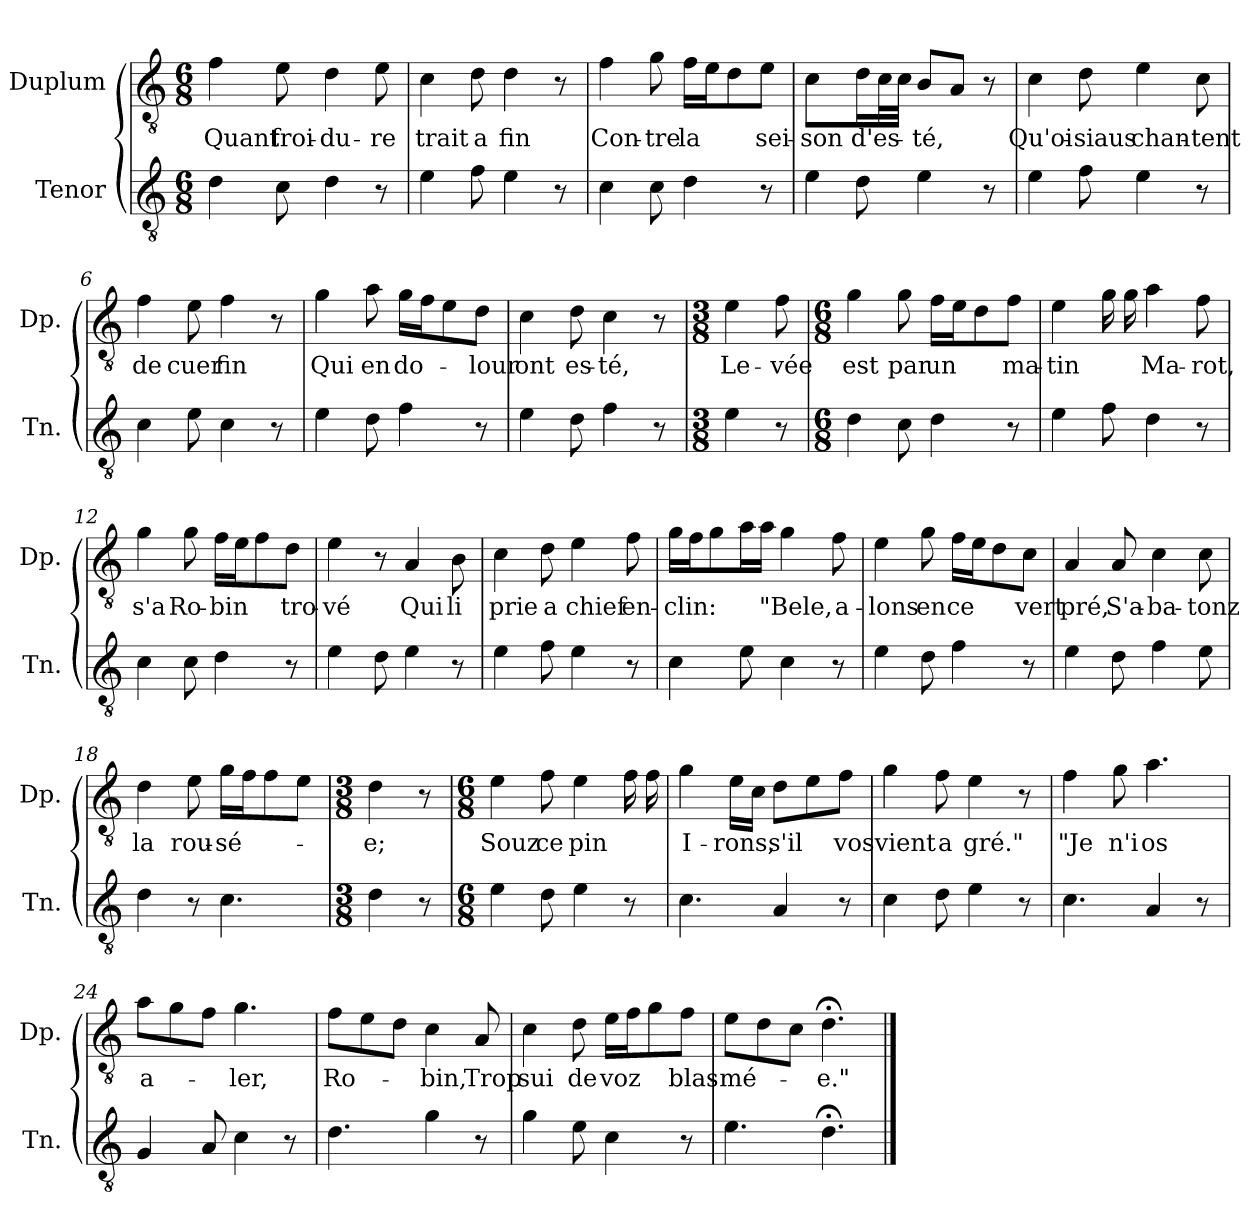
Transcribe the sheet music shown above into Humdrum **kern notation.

**kern	**kern	**text
*part2	*part1	*part1
*staff2	*staff1	*staff1
*I"Tenor	*I"Duplum	*
*I'Tn.	*I'Dp.	*
*clefGv2	*clefGv2	*
*k[]	*k[]	*
*M6/8	*M6/8	*
=1	=1	=1
!	!	!LO:LY:b
4d\	4f\	Quant
!	!	!LO:LY:b
8c\	8e\	froi-
!	!	!LO:LY:b
4d\	4d\	-du-
!	!	!LO:LY:b
8r	8e\	-re
=2	=2	=2
!	!	!LO:LY:b
4e\	4c\	trait
!	!	!LO:LY:b
8f\	8d\	a
!	!	!LO:LY:b
4e\	4d\	fin
8r	8r	.
=3	=3	=3
!	!	!LO:LY:b
4c\	4f\	Con-
!	!	!LO:LY:b
8c\	8g\	-tre
!	!	!LO:LY:b
4d\	16f\LL	la
.	16e\J	.
.	8d\	.
!	!	!LO:LY:b
8r	8e\J	sei-
=4	=4	=4
!	!	!LO:LY:b
4e\	4c\	-son
!	!	!LO:LY:b
8d\	16d\LL	d'es-
*	*tremolo	*
.	32c\	.
.	32c\JJJ	.
*	*Xtremolo	*
!	!	!LO:LY:b
4e\	8B/L	-té,
.	8A/J	.
8r	8r	.
=5	=5	=5
!	!	!LO:LY:b
4e\	4c\	Qu'oi-
!	!	!LO:LY:b
8f\	8d\	-siaus
!	!	!LO:LY:b
4e\	4e\	chan-
!	!	!LO:LY:b
8r	8c\	-tent
!!LO:LB:g=z
=6	=6	=6
!	!	!LO:LY:b
4c\	4f\	de
!	!	!LO:LY:b
8e\	8e\	cuer
!	!	!LO:LY:b
4c\	4f\	fin
8r	8r	.
=7	=7	=7
!	!	!LO:LY:b
4e\	4g\	Qui
!	!	!LO:LY:b
8d\	8a\	en
!	!	!LO:LY:b
4f\	16g\LL	do-
.	16f\J	.
.	8e\	.
!	!	!LO:LY:b
8r	8d\J	-lour
=8	=8	=8
!	!	!LO:LY:b
4e\	4c\	ont
!	!	!LO:LY:b
8d\	8d\	es-
!	!	!LO:LY:b
4f\	4c\	-té,
8r	8r	.
=9	=9	=9
*M3/8	*M3/8	*
!	!	!LO:LY:b
4e\	4e\	Le-
!	!	!LO:LY:b
8r	8f\	-vée
=10	=10	=10
*M6/8	*M6/8	*
!	!	!LO:LY:b
4d\	4g\	est
!	!	!LO:LY:b
8c\	8g\	par
!	!	!LO:LY:b
4d\	16f\LL	un
.	16e\J	.
.	8d\	.
!	!	!LO:LY:b
8r	8f\J	ma-
=11	=11	=11
!	!	!LO:LY:b
4e\	4e\	-tin
*	*tremolo	*
8f\	16g\	.
.	16g\	.
*	*Xtremolo	*
!	!	!LO:LY:b
4d\	4a\	Ma-
!	!	!LO:LY:b
8r	8f\	-rot,
!!LO:LB:g=z
=12	=12	=12
!	!	!LO:LY:b
4c\	4g\	s'a
!	!	!LO:LY:b
8c\	8g\	Ro-
!	!	!LO:LY:b
4d\	16f\LL	-bin
.	16e\J	.
.	8f\	.
!	!	!LO:LY:b
8r	8d\J	tro-
=13	=13	=13
!	!	!LO:LY:b
4e\	4e\	-vé
8d\	8r	.
!	!	!LO:LY:b
4e\	4A/	Qui
!	!	!LO:LY:b
8r	8B\	li
=14	=14	=14
!	!	!LO:LY:b
4e\	4c\	prie
!	!	!LO:LY:b
8f\	8d\	a
!	!	!LO:LY:b
4e\	4e\	chief
!	!	!LO:LY:b
8r	8f\	en-
=15	=15	=15
!	!	!LO:LY:b
4c\	16g\LL	-clin:
.	16f\J	.
.	8g\	.
*	*tremolo	*
8e\	16a\	.
.	16a\JJ	.
*	*Xtremolo	*
!	!	!LO:LY:b
4c\	4g\	"Bele,
!	!	!LO:LY:b
8r	8f\	a-
=16	=16	=16
!	!	!LO:LY:b
4e\	4e\	-lons
!	!	!LO:LY:b
8d\	8g\	en
!	!	!LO:LY:b
4f\	16f\LL	ce
.	16e\J	.
.	8d\	.
!	!	!LO:LY:b
8r	8c\J	vert
=17	=17	=17
!	!	!LO:LY:b
4e\	4A/	pré,
!	!	!LO:LY:b
8d\	8A/	S'a-
!	!	!LO:LY:b
4f\	4c\	-ba-
!	!	!LO:LY:b
8e\	8c\	-tonz
!!LO:LB:g=z
=18	=18	=18
!	!	!LO:LY:b
4d\	4d\	la
!	!	!LO:LY:b
8r	8e\	rou-
!	!	!LO:LY:b
4.c\	16g\LL	-sé-
.	16f\J	.
.	8f\	.
.	8e\J	.
=19	=19	=19
*M3/8	*M3/8	*
!	!	!LO:LY:b
4d\	4d\	-e;
8r	8r	.
=20	=20	=20
*M6/8	*M6/8	*
!	!	!LO:LY:b
4e\	4e\	Souz
!	!	!LO:LY:b
8d\	8f\	ce
!	!	!LO:LY:b
4e\	4e\	pin
*	*tremolo	*
8r	16f\	.
.	16f\	.
*	*Xtremolo	*
=21	=21	=21
!	!	!LO:LY:b
4.c\	4g\	I-
!	!	!LO:LY:b
.	16e\LL	-rons,
.	16c\JJ	.
!	!	!LO:LY:b
4A/	8d\L	s'il
.	8e\	.
!	!	!LO:LY:b
8r	8f\J	vos
=22	=22	=22
!	!	!LO:LY:b
4c\	4g\	vient
!	!	!LO:LY:b
8d\	8f\	a
!	!	!LO:LY:b
4e\	4e\	gré."
8r	8r	.
=23	=23	=23
!	!	!LO:LY:b
4.c\	4f\	"Je
!	!	!LO:LY:b
.	8g\	n'i
!	!	!LO:LY:b
4A/	4.a\	os
8r	.	.
=24	=24	=24
!	!	!LO:LY:b
4G/	8a\L	a-
.	8g\	.
8A/	8f\J	.
!	!	!LO:LY:b
4c\	4.g\	-ler,
8r	.	.
!!LO:LB:g=z
=25	=25	=25
!	!	!LO:LY:b
4.d\	8f\L	Ro-
.	8e\	.
.	8d\J	.
!	!	!LO:LY:b
4g\	4c\	-bin,
!	!	!LO:LY:b
8r	8A/	Trop
=26	=26	=26
!	!	!LO:LY:b
4g\	4c\	sui
!	!	!LO:LY:b
8e\	8d\	de
!	!	!LO:LY:b
4c\	16e\LL	voz
.	16f\J	.
.	8g\	.
!	!	!LO:LY:b
8r	8f\J	blas-
=27	=27	=27
!	!	!LO:LY:b
4.e\	8e\L	-mé-
.	8d\	.
.	8c\J	.
!	!	!LO:LY:b
4.d;<\	4.d;<\	-e."
==	==	==
*-	*-	*-
